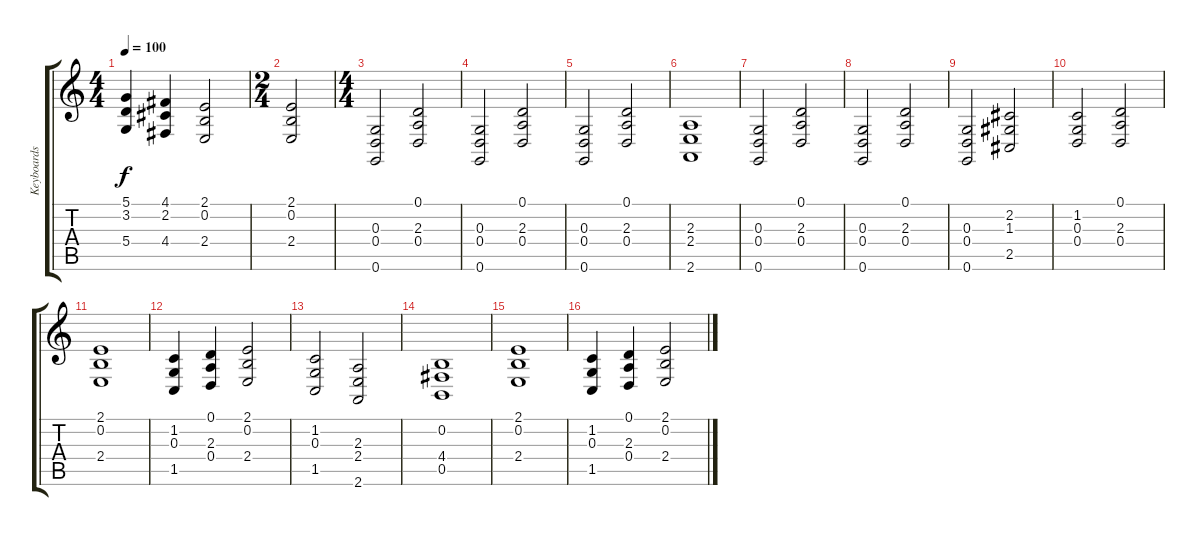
\track ("Keyboards" "Keyboards") {instrument synthbrass2}
\staff {score tabs}
\tuning (D4 B3 G3 D3 B2 G2) {hide}
\ts (4 4)
\tempo 100
\clef g2
\ks c
(5.1 3.2 5.4).4{dy f} (4.1 2.2 4.4).4 (2.1 0.2 2.4).2 |
\ts (2 4)
(2.1 0.2 2.4).2 |
\ts (4 4)
(0.3 0.4 0.6).2 (0.1 2.3 0.4).2 |
(0.3 0.4 0.6).2 (0.1 2.3 0.4).2 |
(0.3 0.4 0.6).2 (0.1 2.3 0.4).2 |
(2.3 2.4 2.6).1 |
(0.3 0.4 0.6).2 (0.1 2.3 0.4).2 |
(0.3 0.4 0.6).2 (0.1 2.3 0.4).2 |
(0.3 0.4 0.6).2 (2.2 1.3 2.5).2 |
(1.2 0.3 0.4).2 (0.1 2.3 0.4).2 |
(2.1 0.2 2.4).1 |
(1.2 0.3 1.5).4 (0.1 2.3 0.4).4 (2.1 0.2 2.4).2 |
(1.2 0.3 1.5).2 (2.3 2.4 2.6).2 |
(0.2 4.4 0.5).1 |
(2.1 0.2 2.4).1 |
(1.2 0.3 1.5).4 (0.1 2.3 0.4).4 (2.1 0.2 2.4).2
